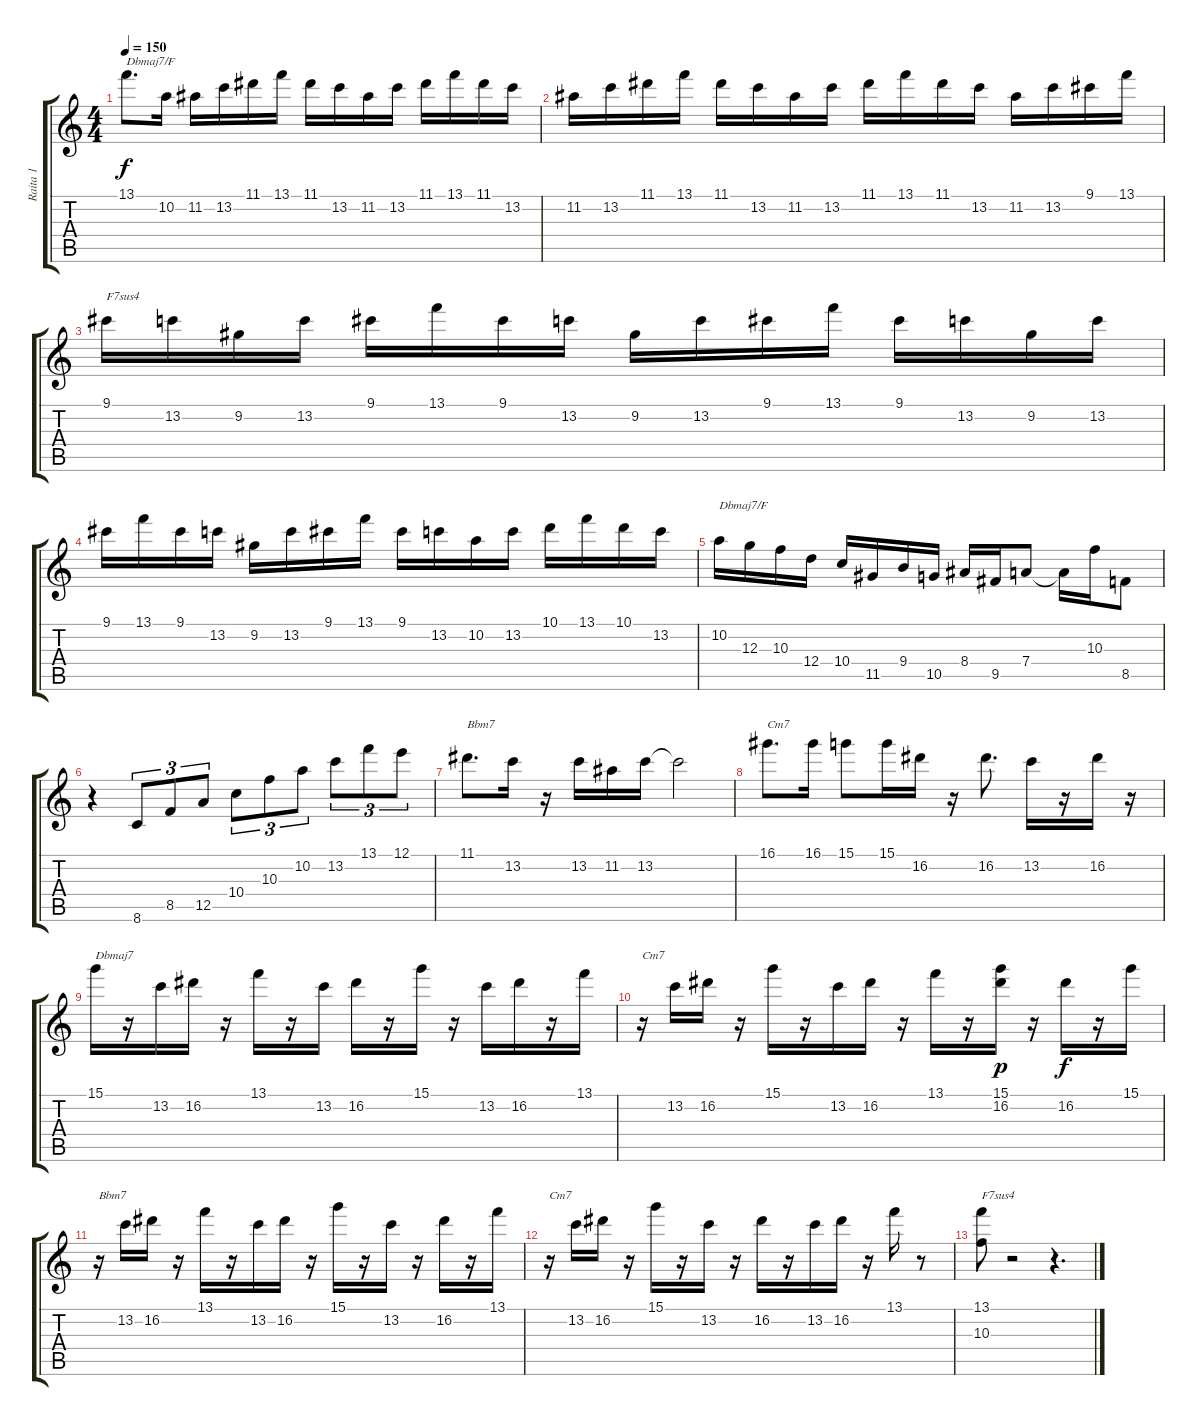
\track ("Raita 1" "Raita 1") {instrument electricguitarjazz}
\staff {score tabs}
\tuning (E4 B3 G3 D3 A2 E2) {hide}
\ts (4 4)
\tempo 150
\clef g2
\ks aminor
13.1{t}.8{d txt "Dbmaj7/F" dy f} 10.2.16 11.2.16 13.2.16 11.1.16 13.1.16 11.1.16 13.2.16 11.2.16 13.2.16 11.1.16 13.1.16 11.1.16 13.2.16 |
11.2.16 13.2.16 11.1.16 13.1.16 11.1.16 13.2.16 11.2.16 13.2.16 11.1.16 13.1.16 11.1.16 13.2.16 11.2.16 13.2.16 9.1.16 13.1.16 |
9.1.16{txt "F7sus4"} 13.2.16 9.2.16 13.2.16 9.1.16 13.1.16 9.1.16 13.2.16 9.2.16 13.2.16 9.1.16 13.1.16 9.1.16 13.2.16 9.2.16 13.2.16 |
9.1.16 13.1.16 9.1.16 13.2.16 9.2.16 13.2.16 9.1.16 13.1.16 9.1.16 13.2.16 10.2.16 13.2.16 10.1.16 13.1.16 10.1.16 13.2.16 |
10.2.16{txt "Dbmaj7/F"} 12.3.16 10.3.16 12.4.16 10.4.16 11.5.16 9.4.16 10.5.16 8.4.16 9.5.16 7.4.8 7.4{t}.16 10.3.16 8.5.8 |
r.4 8.6.8{tu (3 2)} 8.5.8{tu (3 2)} 12.5.8{tu (3 2)} 10.4.8{tu (3 2)} 10.3.8{tu (3 2)} 10.2.8{tu (3 2)} 13.2.8{tu (3 2)} 13.1.8{tu (3 2)} 12.1.8{tu (3 2)} |
11.1.8{d txt "Bbm7"} 13.2.16 r.16 13.2.16 11.2.16 13.2.16 13.2{t}.2 |
16.1.8{d txt "Cm7"} 16.1.16 15.1.8 15.1.16 16.2.16 r.16 16.2.8{d} 13.2.16 r.16 16.2.16 r.16 |
15.1.16{txt "Dbmaj7"} r.16 13.2.16 16.2.16 r.16 13.1.16 r.16 13.2.16 16.2.16 r.16 15.1.16 r.16 13.2.16 16.2.16 r.16 13.1.16 |
r.16{txt "Cm7"} 13.2.16 16.2.16 r.16 15.1.16 r.16 13.2.16 16.2.16 r.16 13.1.16 r.16 (15.1 16.2).16{dy p} r.16 16.2.16{dy f} r.16 15.1.16 |
r.16{txt "Bbm7"} 13.2.16 16.2.16 r.16 13.1.16 r.16 13.2.16 16.2.16 r.16 15.1.16 r.16 13.2.16 r.16 16.2.16 r.16 13.1.16 |
r.16{txt "Cm7"} 13.2.16 16.2.16 r.16 15.1.16 r.16 13.2.16 r.16 16.2.16 r.16 13.2.16 16.2.16 r.16 13.1.16 r.8 |
(13.1 10.3).8{txt "F7sus4"} r.2 r.4{d}
